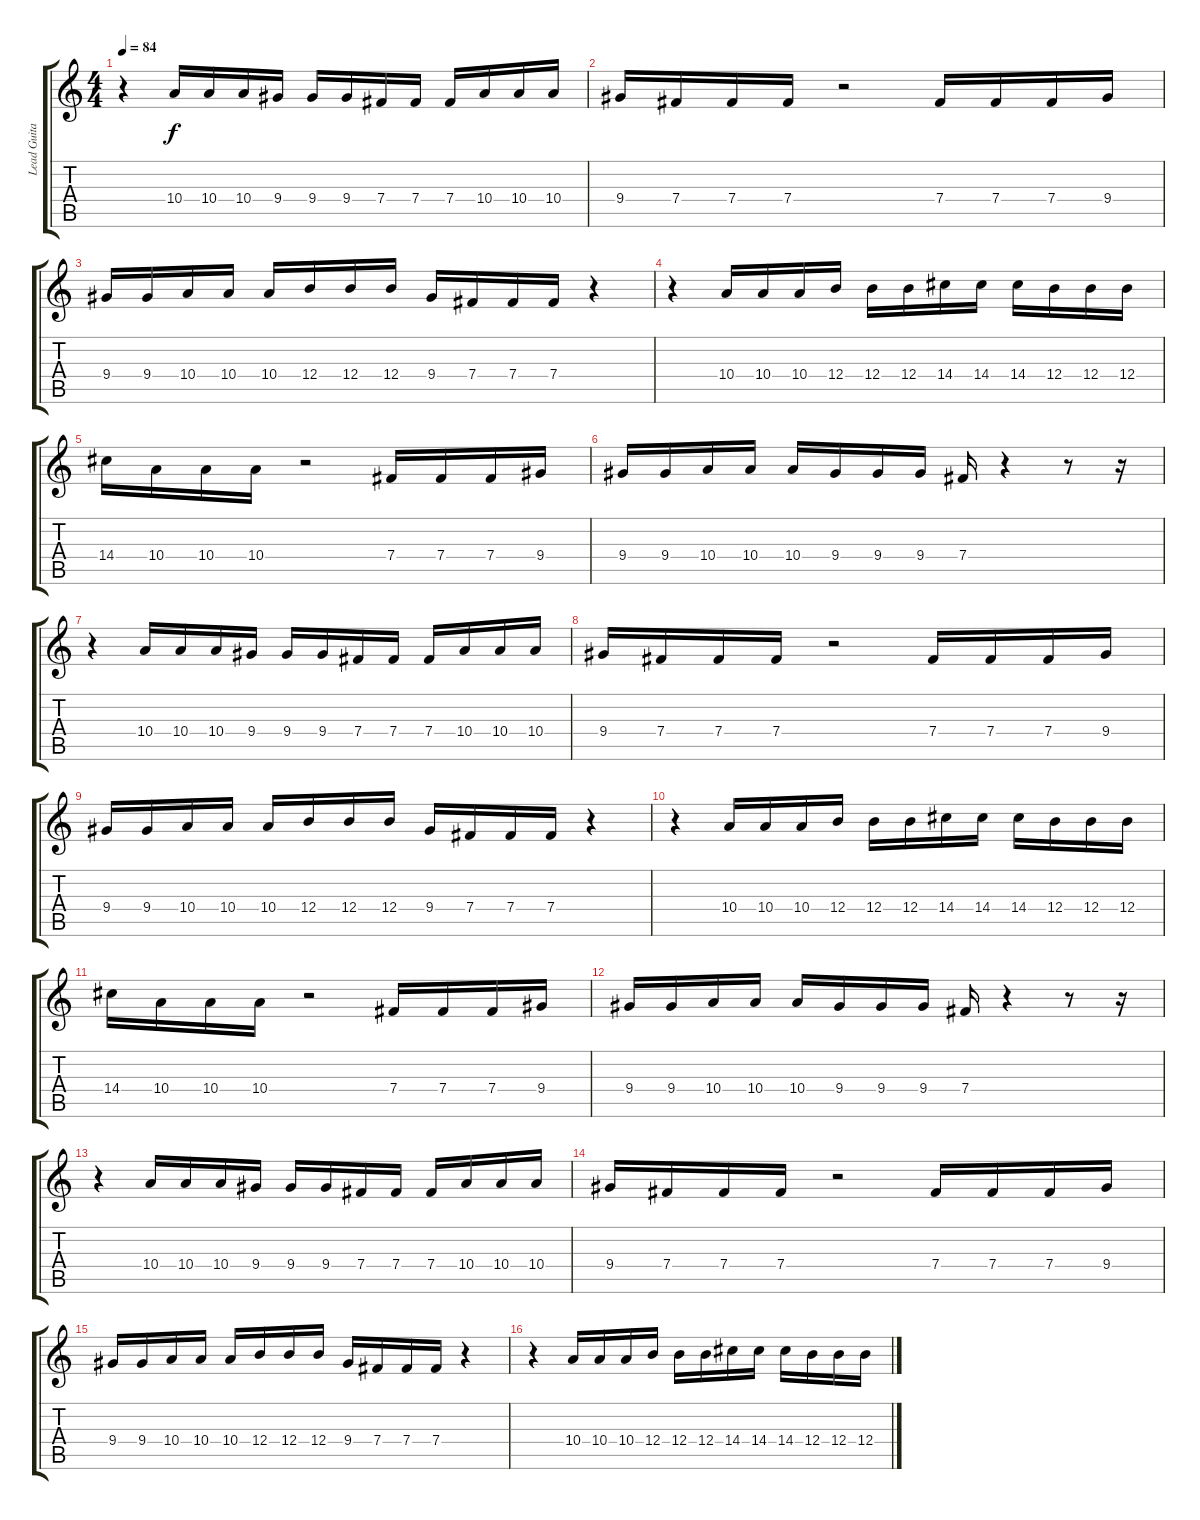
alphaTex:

\track ("Lead Guitar " "Lead Guita") {instrument distortionguitar}
\staff {score tabs}
\tuning (Db4 Ab3 E3 B2 Gb2 Db2) {hide}
\ts (4 4)
\tempo 84
\clef g2
\ks c
r.4{dy f} 10.4.16 10.4.16 10.4.16 9.4.16 9.4.16 9.4.16 7.4.16 7.4.16 7.4.16 10.4.16 10.4.16 10.4.16 |
9.4.16 7.4.16 7.4.16 7.4.16 r.2 7.4.16 7.4.16 7.4.16 9.4.16 |
9.4.16 9.4.16 10.4.16 10.4.16 10.4.16 12.4.16 12.4.16 12.4.16 9.4.16 7.4.16 7.4.16 7.4.16 r.4 |
r.4 10.4.16 10.4.16 10.4.16 12.4.16 12.4.16 12.4.16 14.4.16 14.4.16 14.4.16 12.4.16 12.4.16 12.4.16 |
14.4.16 10.4.16 10.4.16 10.4.16 r.2 7.4.16 7.4.16 7.4.16 9.4.16 |
9.4.16 9.4.16 10.4.16 10.4.16 10.4.16 9.4.16 9.4.16 9.4.16 7.4.16 r.4 r.8 r.16 |
r.4 10.4.16 10.4.16 10.4.16 9.4.16 9.4.16 9.4.16 7.4.16 7.4.16 7.4.16 10.4.16 10.4.16 10.4.16 |
9.4.16 7.4.16 7.4.16 7.4.16 r.2 7.4.16 7.4.16 7.4.16 9.4.16 |
9.4.16 9.4.16 10.4.16 10.4.16 10.4.16 12.4.16 12.4.16 12.4.16 9.4.16 7.4.16 7.4.16 7.4.16 r.4 |
r.4 10.4.16 10.4.16 10.4.16 12.4.16 12.4.16 12.4.16 14.4.16 14.4.16 14.4.16 12.4.16 12.4.16 12.4.16 |
14.4.16 10.4.16 10.4.16 10.4.16 r.2 7.4.16 7.4.16 7.4.16 9.4.16 |
9.4.16 9.4.16 10.4.16 10.4.16 10.4.16 9.4.16 9.4.16 9.4.16 7.4.16 r.4 r.8 r.16 |
r.4 10.4.16 10.4.16 10.4.16 9.4.16 9.4.16 9.4.16 7.4.16 7.4.16 7.4.16 10.4.16 10.4.16 10.4.16 |
9.4.16 7.4.16 7.4.16 7.4.16 r.2 7.4.16 7.4.16 7.4.16 9.4.16 |
9.4.16 9.4.16 10.4.16 10.4.16 10.4.16 12.4.16 12.4.16 12.4.16 9.4.16 7.4.16 7.4.16 7.4.16 r.4 |
r.4 10.4.16 10.4.16 10.4.16 12.4.16 12.4.16 12.4.16 14.4.16 14.4.16 14.4.16 12.4.16 12.4.16 12.4.16
